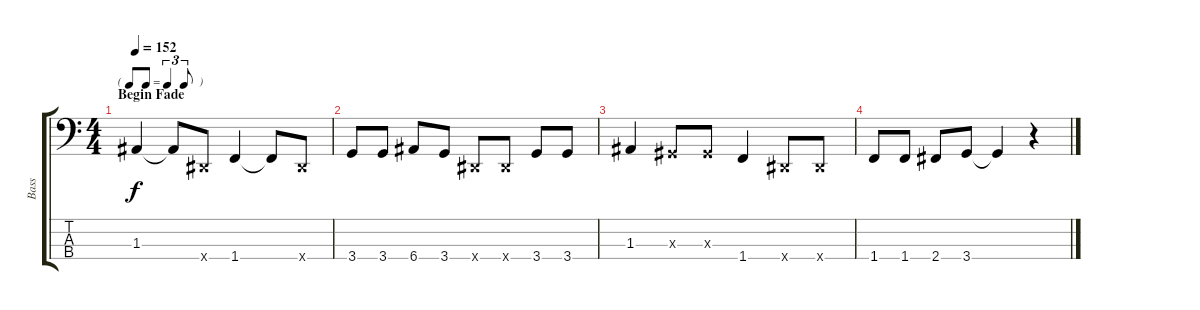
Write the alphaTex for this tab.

\track ("Bass" "Bass") {instrument slapbass1}
\staff {score tabs}
\tuning (G2 D2 A1 E1) {hide}
\ts (4 4)
\tf triplet8th
\section ("" "Begin Fade")
\tempo 152
\clef f4
\ks c
1.3.4{dy f volume 8} 1.3{t}.8 -1.4{x}.8 1.4.4 1.4{t}.8 -1.4{x}.8 |
3.4.8 3.4.8 6.4.8 3.4.8 -1.4{x}.8 -1.4{x}.8 3.4.8 3.4.8 |
1.3.4{volume 3} -1.3{x}.8 -1.3{x}.8 1.4.4 -1.4{x}.8 -1.4{x}.8 |
1.4.8 1.4.8 2.4.8 3.4.8 3.4{t}.4 r.4
